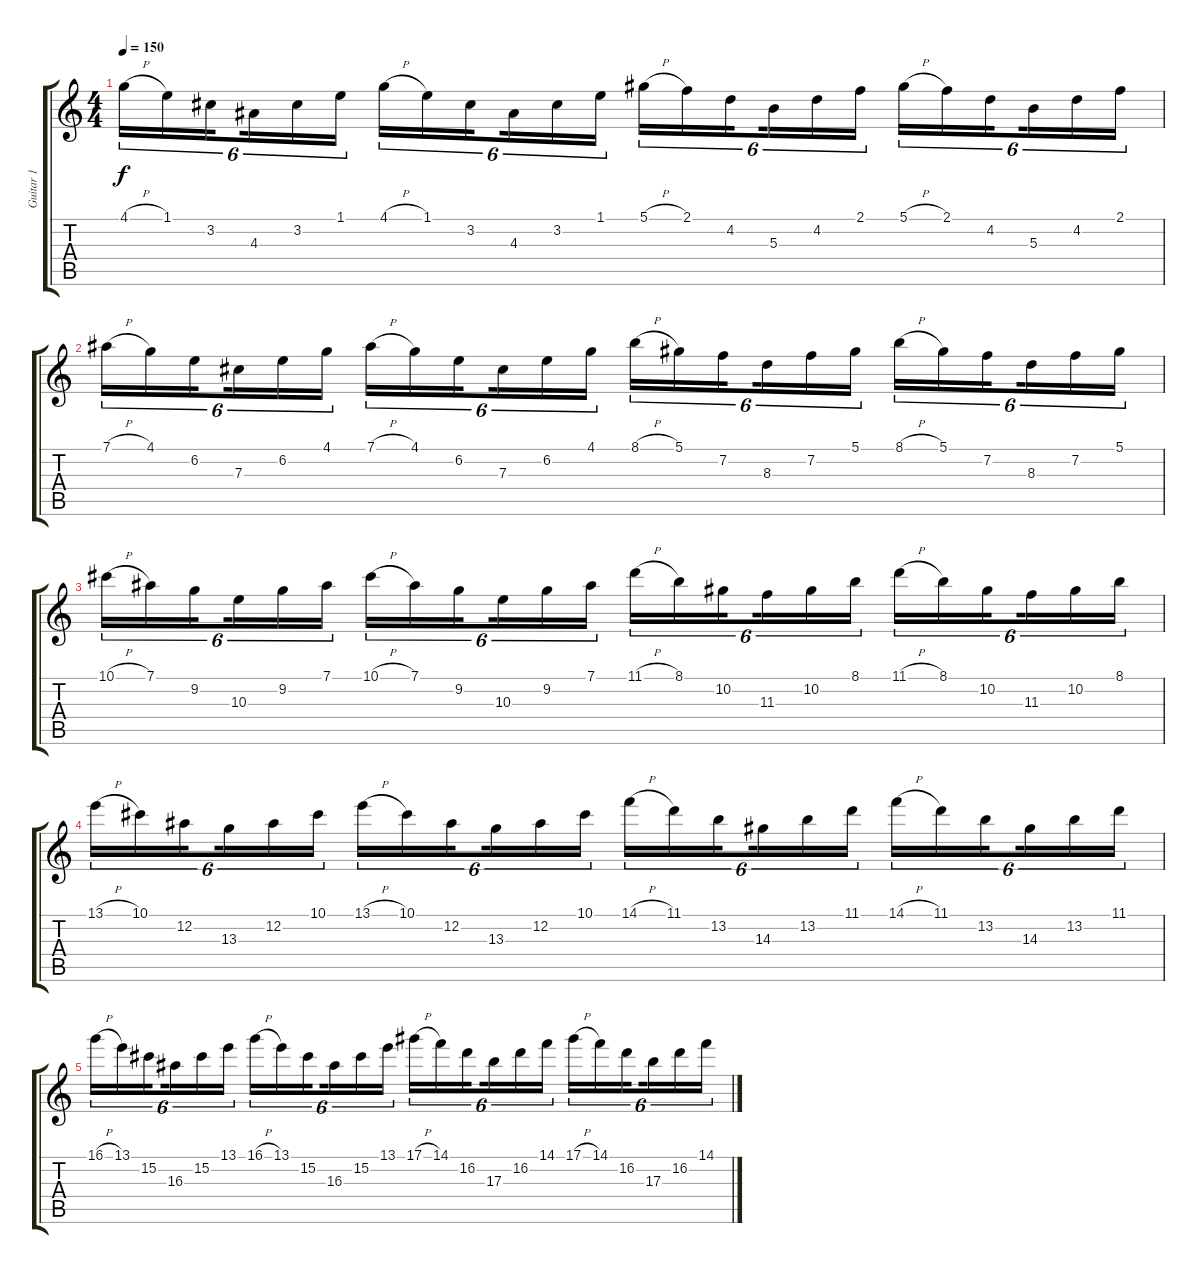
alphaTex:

\track ("Guitar 1" "Guitar 1") {instrument overdrivenguitar}
\staff {score tabs}
\tuning (Eb4 Bb3 Gb3 Db3 Ab2 Eb2) {hide}
\ts (4 4)
\tempo 150
\clef g2
\ks c
4.1{h}.16{tu (6 4) dy f} 1.1.16{tu (6 4)} 3.2.16{tu (6 4) beam splitsecondary} 4.3.16{tu (6 4)} 3.2.16{tu (6 4)} 1.1.16{tu (6 4)} 4.1{h}.16{tu (6 4)} 1.1.16{tu (6 4)} 3.2.16{tu (6 4) beam splitsecondary} 4.3.16{tu (6 4)} 3.2.16{tu (6 4)} 1.1.16{tu (6 4)} 5.1{h}.16{tu (6 4)} 2.1.16{tu (6 4)} 4.2.16{tu (6 4) beam splitsecondary} 5.3.16{tu (6 4)} 4.2.16{tu (6 4)} 2.1.16{tu (6 4)} 5.1{h}.16{tu (6 4)} 2.1.16{tu (6 4)} 4.2.16{tu (6 4) beam splitsecondary} 5.3.16{tu (6 4)} 4.2.16{tu (6 4)} 2.1.16{tu (6 4)} |
7.1{h}.16{tu (6 4)} 4.1.16{tu (6 4)} 6.2.16{tu (6 4) beam splitsecondary} 7.3.16{tu (6 4)} 6.2.16{tu (6 4)} 4.1.16{tu (6 4)} 7.1{h}.16{tu (6 4)} 4.1.16{tu (6 4)} 6.2.16{tu (6 4) beam splitsecondary} 7.3.16{tu (6 4)} 6.2.16{tu (6 4)} 4.1.16{tu (6 4)} 8.1{h}.16{tu (6 4)} 5.1.16{tu (6 4)} 7.2.16{tu (6 4) beam splitsecondary} 8.3.16{tu (6 4)} 7.2.16{tu (6 4)} 5.1.16{tu (6 4)} 8.1{h}.16{tu (6 4)} 5.1.16{tu (6 4)} 7.2.16{tu (6 4) beam splitsecondary} 8.3.16{tu (6 4)} 7.2.16{tu (6 4)} 5.1.16{tu (6 4)} |
10.1{h}.16{tu (6 4)} 7.1.16{tu (6 4)} 9.2.16{tu (6 4) beam splitsecondary} 10.3.16{tu (6 4)} 9.2.16{tu (6 4)} 7.1.16{tu (6 4)} 10.1{h}.16{tu (6 4)} 7.1.16{tu (6 4)} 9.2.16{tu (6 4) beam splitsecondary} 10.3.16{tu (6 4)} 9.2.16{tu (6 4)} 7.1.16{tu (6 4)} 11.1{h}.16{tu (6 4)} 8.1.16{tu (6 4)} 10.2.16{tu (6 4) beam splitsecondary} 11.3.16{tu (6 4)} 10.2.16{tu (6 4)} 8.1.16{tu (6 4)} 11.1{h}.16{tu (6 4)} 8.1.16{tu (6 4)} 10.2.16{tu (6 4) beam splitsecondary} 11.3.16{tu (6 4)} 10.2.16{tu (6 4)} 8.1.16{tu (6 4)} |
13.1{h}.16{tu (6 4)} 10.1.16{tu (6 4)} 12.2.16{tu (6 4) beam splitsecondary} 13.3.16{tu (6 4)} 12.2.16{tu (6 4)} 10.1.16{tu (6 4)} 13.1{h}.16{tu (6 4)} 10.1.16{tu (6 4)} 12.2.16{tu (6 4) beam splitsecondary} 13.3.16{tu (6 4)} 12.2.16{tu (6 4)} 10.1.16{tu (6 4)} 14.1{h}.16{tu (6 4)} 11.1.16{tu (6 4)} 13.2.16{tu (6 4) beam splitsecondary} 14.3.16{tu (6 4)} 13.2.16{tu (6 4)} 11.1.16{tu (6 4)} 14.1{h}.16{tu (6 4)} 11.1.16{tu (6 4)} 13.2.16{tu (6 4) beam splitsecondary} 14.3.16{tu (6 4)} 13.2.16{tu (6 4)} 11.1.16{tu (6 4)} |
16.1{h}.16{tu (6 4)} 13.1.16{tu (6 4)} 15.2.16{tu (6 4) beam splitsecondary} 16.3.16{tu (6 4)} 15.2.16{tu (6 4)} 13.1.16{tu (6 4)} 16.1{h}.16{tu (6 4)} 13.1.16{tu (6 4)} 15.2.16{tu (6 4) beam splitsecondary} 16.3.16{tu (6 4)} 15.2.16{tu (6 4)} 13.1.16{tu (6 4)} 17.1{h}.16{tu (6 4)} 14.1.16{tu (6 4)} 16.2.16{tu (6 4) beam splitsecondary} 17.3.16{tu (6 4)} 16.2.16{tu (6 4)} 14.1.16{tu (6 4)} 17.1{h}.16{tu (6 4)} 14.1.16{tu (6 4)} 16.2.16{tu (6 4) beam splitsecondary} 17.3.16{tu (6 4)} 16.2.16{tu (6 4)} 14.1.16{tu (6 4)}
